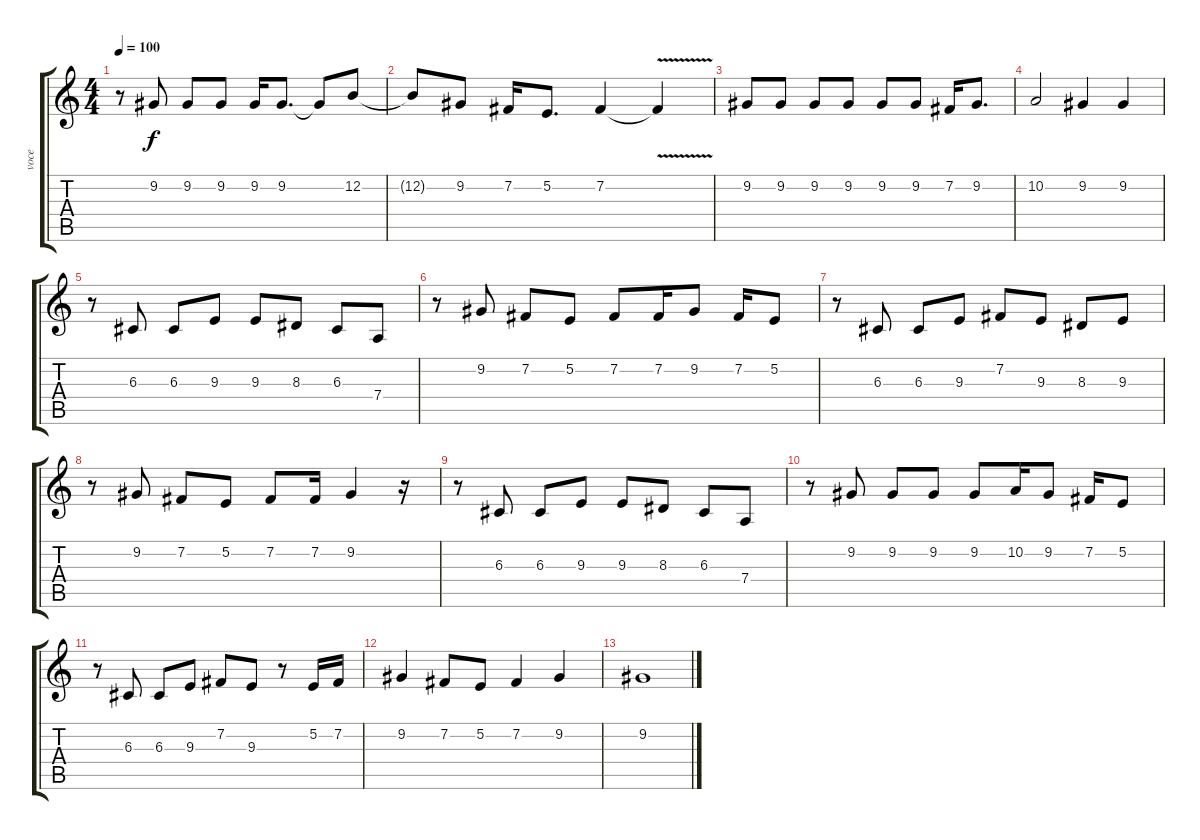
\track ("voce" "voce") {instrument lead6voice}
\staff {score tabs}
\tuning (E4 B3 G3 D3 A2 E2) {hide}
\ts (4 4)
\tempo 100
\clef g2
\ks c
r.8{dy f} 9.2.8 9.2.8 9.2.8 9.2.16 9.2.8{d} 9.2{t}.8 12.2.8 |
12.2{t}.8 9.2.8 7.2.16 5.2.8{d} 7.2.4 7.2{v t}.4 |
9.2.8 9.2.8 9.2.8 9.2.8 9.2.8 9.2.8 7.2.16 9.2.8{d} |
10.2.2 9.2.4 9.2.4 |
r.8 6.3.8 6.3.8 9.3.8 9.3.8 8.3.8 6.3.8 7.4.8 |
r.8 9.2.8 7.2.8 5.2.8 7.2.8 7.2.16 9.2.8 7.2.16 5.2.8 |
r.8 6.3.8 6.3.8 9.3.8 7.2.8 9.3.8 8.3.8 9.3.8 |
r.8 9.2.8 7.2.8 5.2.8 7.2.8 7.2.16 9.2.4 r.16 |
r.8 6.3.8 6.3.8 9.3.8 9.3.8 8.3.8 6.3.8 7.4.8 |
r.8 9.2.8 9.2.8 9.2.8 9.2.8 10.2.16 9.2.8 7.2.16 5.2.8 |
r.8 6.3.8 6.3.8 9.3.8 7.2.8 9.3.8 r.8 5.2.16 7.2.16 |
9.2.4 7.2.8 5.2.8 7.2.4 9.2.4 |
9.2.1
